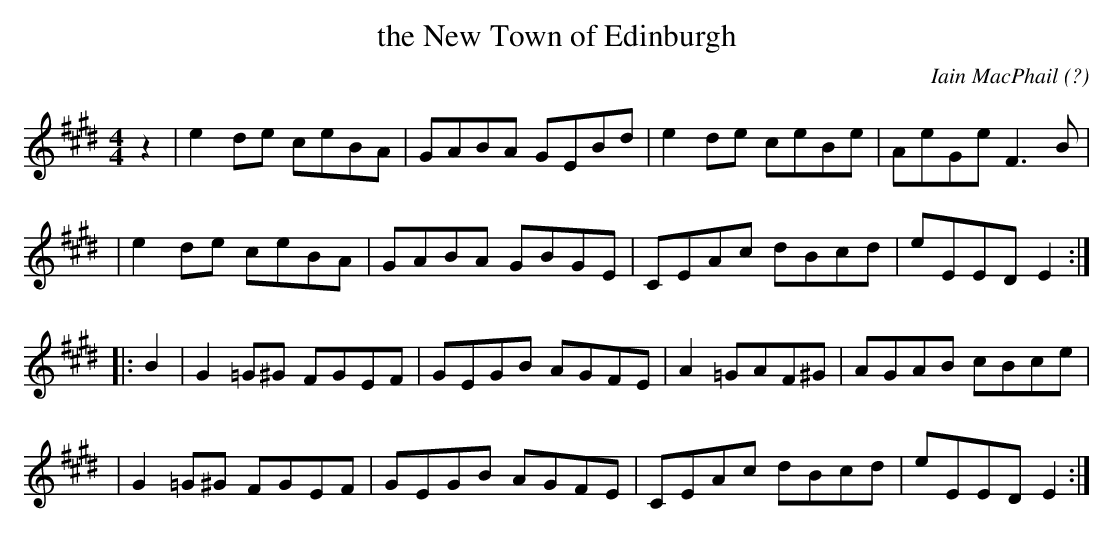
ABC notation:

X:1
T: the New Town of Edinburgh
C:Iain MacPhail (?)
M:4/4
L:1/8
K:E
z2 \
| e2 de ceBA | GABA GEBd | e2 de ceBe | AeGe F3 B |
| e2 de ceBA | GABA GBGE | CEAc dBcd | eEED E2 :|
|: B2 | G2 =G^G FGEF | GEGB AGFE | A2 =GAF^G | AGAB cBce |
| G2 =G^G FGEF | GEGB AGFE | CEAc dBcd | eEED E2 :|
